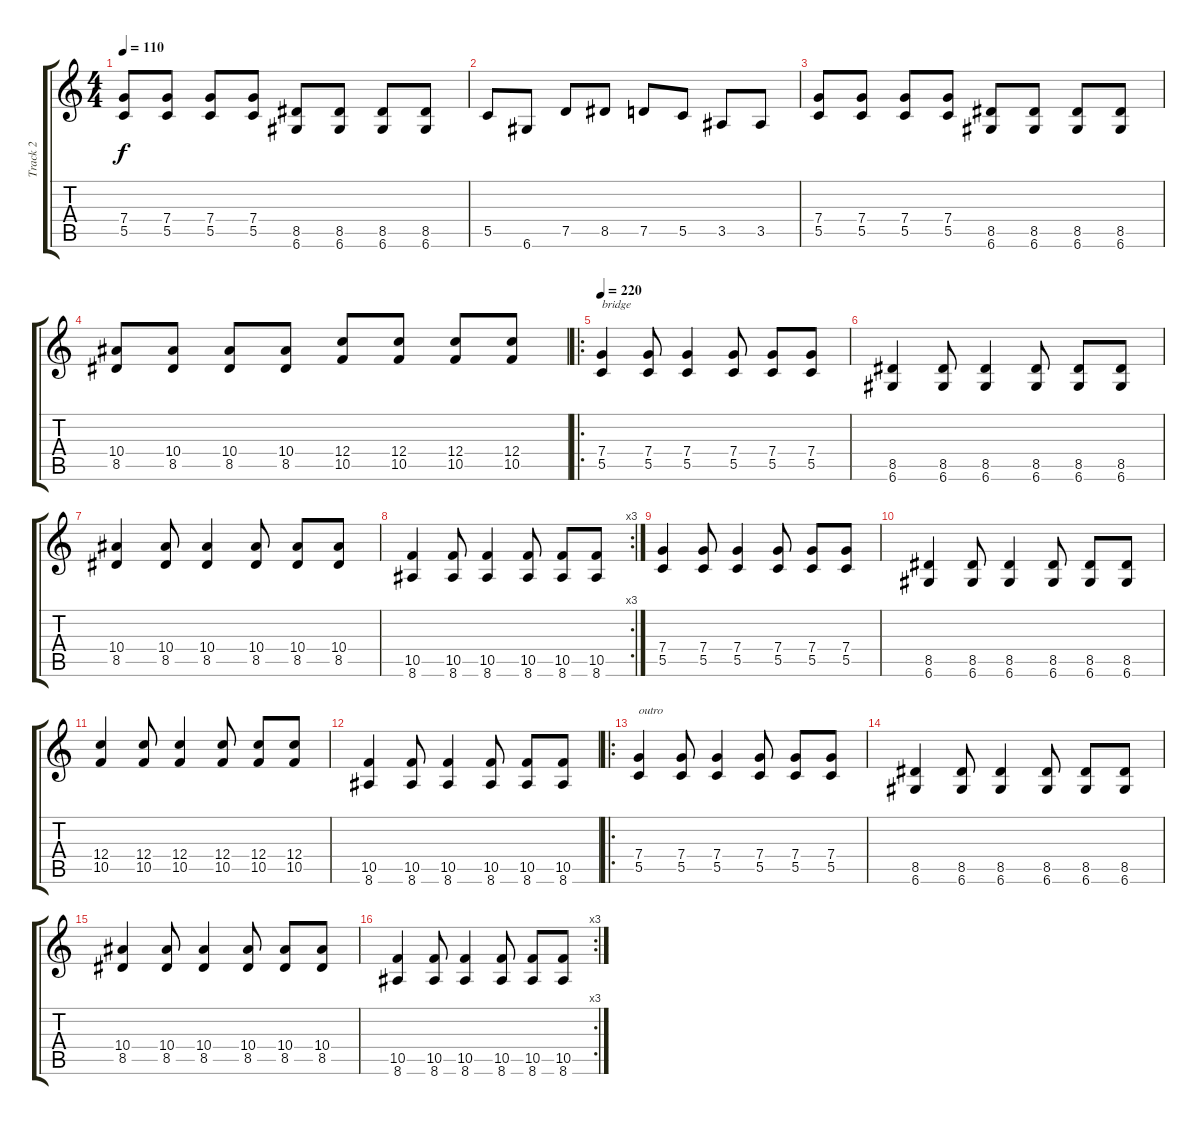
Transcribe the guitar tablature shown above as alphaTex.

\track ("Track 2" "Track 2") {instrument overdrivenguitar}
\staff {score tabs}
\tuning (D4 A3 F3 C3 G2 D2) {hide}
\ts (4 4)
\tempo 110
\clef g2
\ks c
(7.4 5.5).8{dy f} (7.4 5.5).8 (7.4 5.5).8 (7.4 5.5).8 (8.5 6.6).8 (8.5 6.6).8 (8.5 6.6).8 (8.5 6.6).8 |
5.5.8 6.6.8 7.5.8 8.5.8 7.5.8 5.5.8 3.5.8 3.5.8 |
(7.4 5.5).8 (7.4 5.5).8 (7.4 5.5).8 (7.4 5.5).8 (8.5 6.6).8 (8.5 6.6).8 (8.5 6.6).8 (8.5 6.6).8 |
(10.4 8.5).8 (10.4 8.5).8 (10.4 8.5).8 (10.4 8.5).8 (12.4 10.5).8 (12.4 10.5).8 (12.4 10.5).8 (12.4 10.5).8 |
\ro
\tempo 220
(7.4 5.5).4{txt "bridge"} (7.4 5.5).8 (7.4 5.5).4 (7.4 5.5).8 (7.4 5.5).8 (7.4 5.5).8 |
(8.5 6.6).4 (8.5 6.6).8 (8.5 6.6).4 (8.5 6.6).8 (8.5 6.6).8 (8.5 6.6).8 |
(10.4 8.5).4 (10.4 8.5).8 (10.4 8.5).4 (10.4 8.5).8 (10.4 8.5).8 (10.4 8.5).8 |
\rc 3
(10.5 8.6).4 (10.5 8.6).8 (10.5 8.6).4 (10.5 8.6).8 (10.5 8.6).8 (10.5 8.6).8 |
(7.4 5.5).4 (7.4 5.5).8 (7.4 5.5).4 (7.4 5.5).8 (7.4 5.5).8 (7.4 5.5).8 |
(8.5 6.6).4 (8.5 6.6).8 (8.5 6.6).4 (8.5 6.6).8 (8.5 6.6).8 (8.5 6.6).8 |
(12.4 10.5).4 (12.4 10.5).8 (12.4 10.5).4 (12.4 10.5).8 (12.4 10.5).8 (12.4 10.5).8 |
(10.5 8.6).4 (10.5 8.6).8 (10.5 8.6).4 (10.5 8.6).8 (10.5 8.6).8 (10.5 8.6).8 |
\ro
(7.4 5.5).4{txt "outro"} (7.4 5.5).8 (7.4 5.5).4 (7.4 5.5).8 (7.4 5.5).8 (7.4 5.5).8 |
(8.5 6.6).4 (8.5 6.6).8 (8.5 6.6).4 (8.5 6.6).8 (8.5 6.6).8 (8.5 6.6).8 |
(10.4 8.5).4 (10.4 8.5).8 (10.4 8.5).4 (10.4 8.5).8 (10.4 8.5).8 (10.4 8.5).8 |
\rc 3
(10.5 8.6).4 (10.5 8.6).8 (10.5 8.6).4 (10.5 8.6).8 (10.5 8.6).8 (10.5 8.6).8
